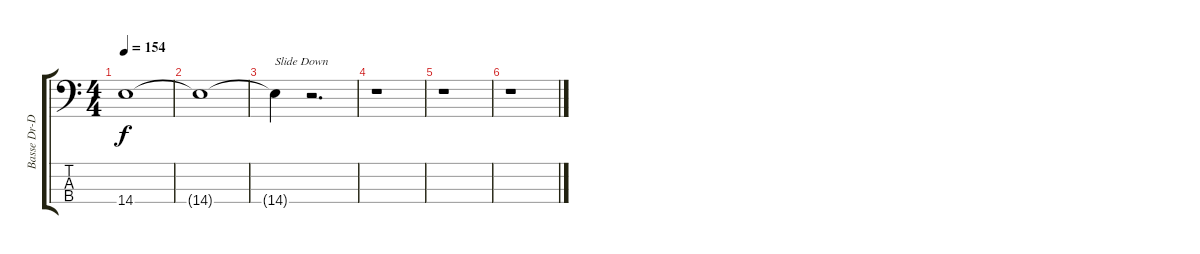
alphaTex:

\track ("Basse Dr-D" "Basse Dr-D") {instrument electricbasspick}
\staff {score tabs}
\tuning (G2 D2 A1 D1) {hide}
\ts (4 4)
\tempo 154
\clef f4
\ks c
14.4{t}.1{dy f} |
14.4{t}.1 |
14.4{t}.4{txt "Slide Down"} r.2{d} |
r.1 |
r.1 |
r.1
